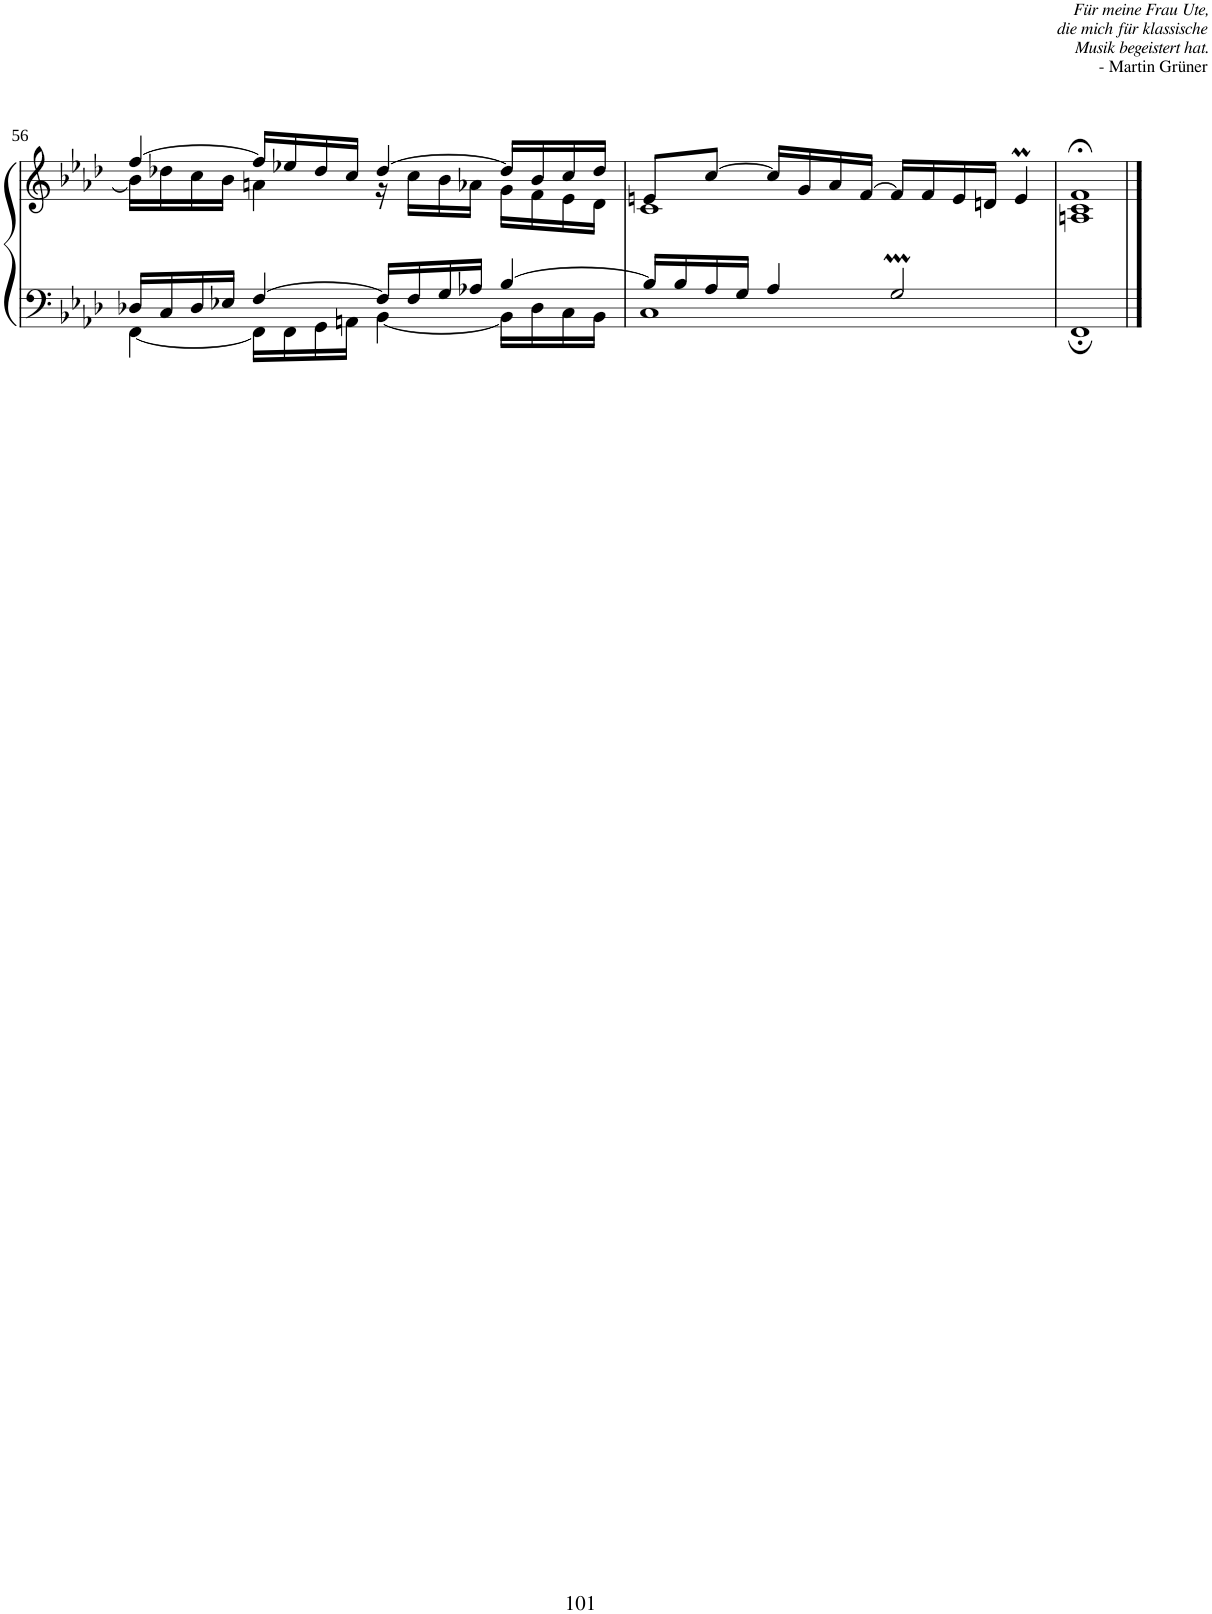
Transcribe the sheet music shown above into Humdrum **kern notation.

**kern	**kern
*part1	*part1
*staff2	*staff1
*I"Piano	*
*I'Pno	*
!!LO:PB:g=z
*clefF4	*clefG2
*k[b-e-a-d-]	*k[b-e-a-d-]
*M4/4	*M4/4
*met(c)	*met(c)
=56	=56
*^	*^
16D-X/LL	[4FF\	[4ff/	16b-\LL]
16C/	.	.	16dd-X\
16D-/	.	.	16cc\
16E-X/JJ	.	.	16b-\JJ
[4F/	16FF\LL]	16ff/LL]	4an\
.	16FF\	16ee-X/	.
.	16GG\	16dd-/	.
.	16AAn\JJ	16cc/JJ	.
16F/LL]	[4BB-\	[4dd-/	16r
16F/	.	.	16cc\LL
16G/	.	.	16b-\
16A-X/JJ	.	.	16a-X\JJ
[4B-/	16BB-\LL]	16dd-/LL]	16g\LL
.	16D-\	16b-/	16f\
.	16C\	16cc/	16e-\
.	16BB-\JJ	16dd-/JJ	16d-\JJ
=57	=57	=57	=57
16B-/LL]	1C	8en/L	1c
16B-/	.	.	.
16A-/	.	[8cc/J	.
16G/JJ	.	.	.
4A-/	.	16cc/LL]	.
.	.	16g/	.
.	.	16a-/	.
.	.	[16f/JJ	.
2Gm/	.	16f/LL]	.
.	.	16f/	.
.	.	16e/	.
.	.	16dn/JJ	.
.	.	4em/	.
*v	*v	*	*
*	*v	*v
=58	=58
!	!LO:TX:a:i:t=Für meine Frau Ute,
!	!LO:TX:a:t=die mich für klassische
!	!LO:TX:a:t=Musik begeistert hat.
!	!LO:TX:a:t=- Martin Grüner
1FF;	1An;< 1c;< 1f;<
==	==
*-	*-
